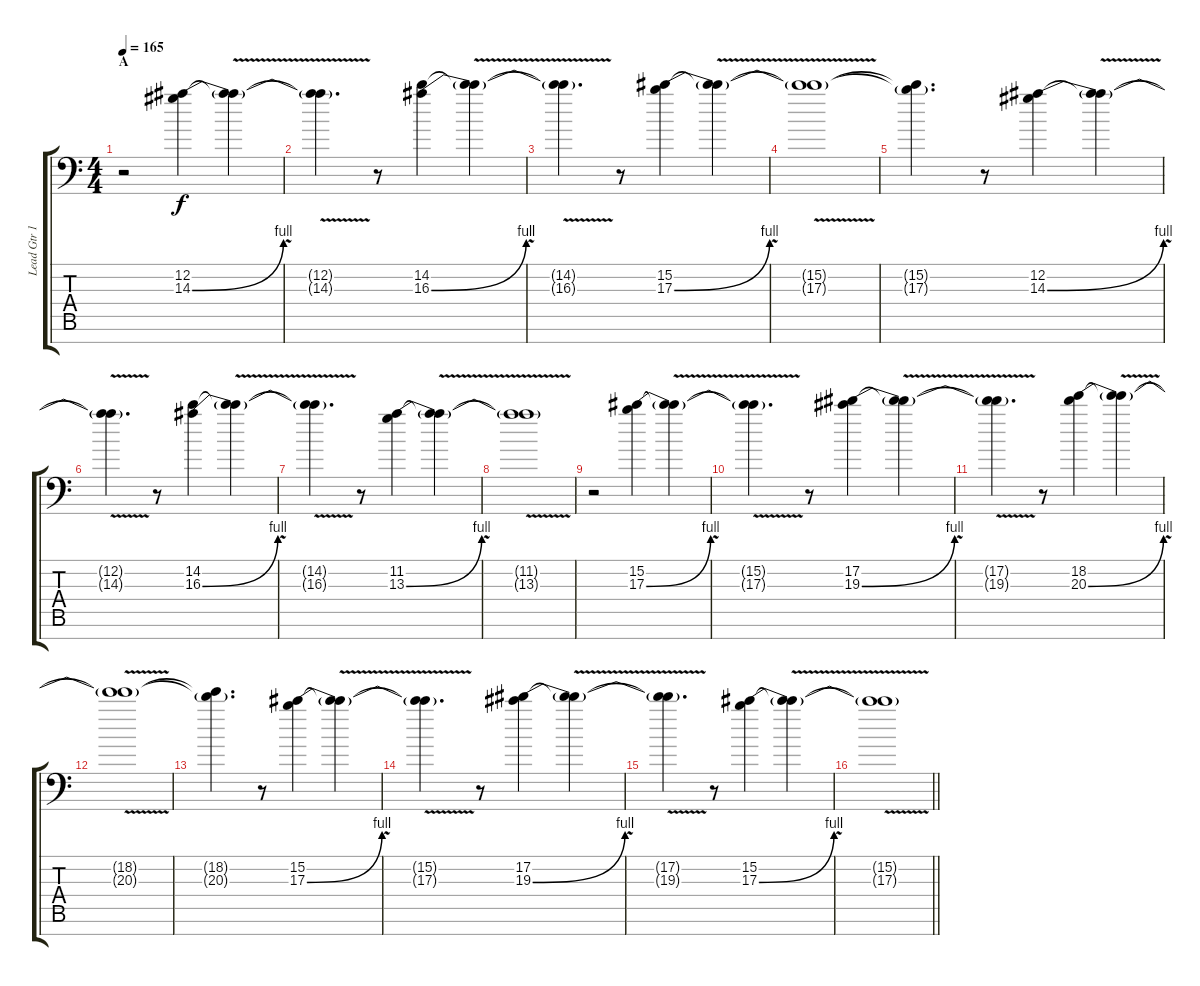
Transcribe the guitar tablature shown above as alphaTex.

\track ("Lead Gtr 1" "Lead Gtr 1") {instrument distortionguitar}
\staff {score tabs}
\tuning (Eb4 Bb3 Gb3 Db3 Ab2 Eb2 Bb1) {hide}
\ts (4 4)
\section ("" "A")
\tempo 165
\clef f4
\ks c
r.2{dy f balance 8} (12.2 14.3{be (bend 0 0 60 4)}).4 (12.2{t} 14.3{v t}).4 |
(12.2{t} 14.3{t}).4{d} r.8 (14.2 16.3{be (bend 0 0 60 4)}).4 (14.2{t} 16.3{v t}).4 |
(14.2{t} 16.3{t}).4{d} r.8 (15.2 17.3{be (bend 0 0 60 4)}).4 (15.2{t} 17.3{v t}).4 |
(15.2{t} 17.3{t}).1 |
(15.2{t} 17.3{t}).4{d} r.8 (12.2 14.3{be (bend 0 0 60 4)}).4 (12.2{t} 14.3{v t}).4 |
(12.2{t} 14.3{t}).4{d} r.8 (14.2 16.3{be (bend 0 0 60 4)}).4 (14.2{t} 16.3{v t}).4 |
(14.2{t} 16.3{t}).4{d} r.8 (11.2 13.3{be (bend 0 0 60 4)}).4 (11.2{t} 13.3{v t}).4 |
(11.2{t} 13.3{t}).1 |
r.2{balance 0} (15.2 17.3{be (bend 0 0 60 4)}).4 (15.2{t} 17.3{v t}).4 |
(15.2{t} 17.3{t}).4{d} r.8 (17.2 19.3{be (bend 0 0 60 4)}).4 (17.2{t} 19.3{v t}).4 |
(17.2{t} 19.3{t}).4{d} r.8 (18.2 20.3{be (bend 0 0 60 4)}).4 (18.2{t} 20.3{v t}).4 |
(18.2{t} 20.3{t}).1 |
(18.2{t} 20.3{t}).4{d} r.8 (15.2 17.3{be (bend 0 0 60 4)}).4 (15.2{t} 17.3{v t}).4 |
(15.2{t} 17.3{t}).4{d} r.8 (17.2 19.3{be (bend 0 0 60 4)}).4 (17.2{t} 19.3{v t}).4 |
(17.2{t} 19.3{t}).4{d} r.8 (15.2 17.3{be (bend 0 0 60 4)}).4 (15.2{t} 17.3{v t}).4 |
\barLineRight lightlight
(15.2{t} 17.3{t}).1
